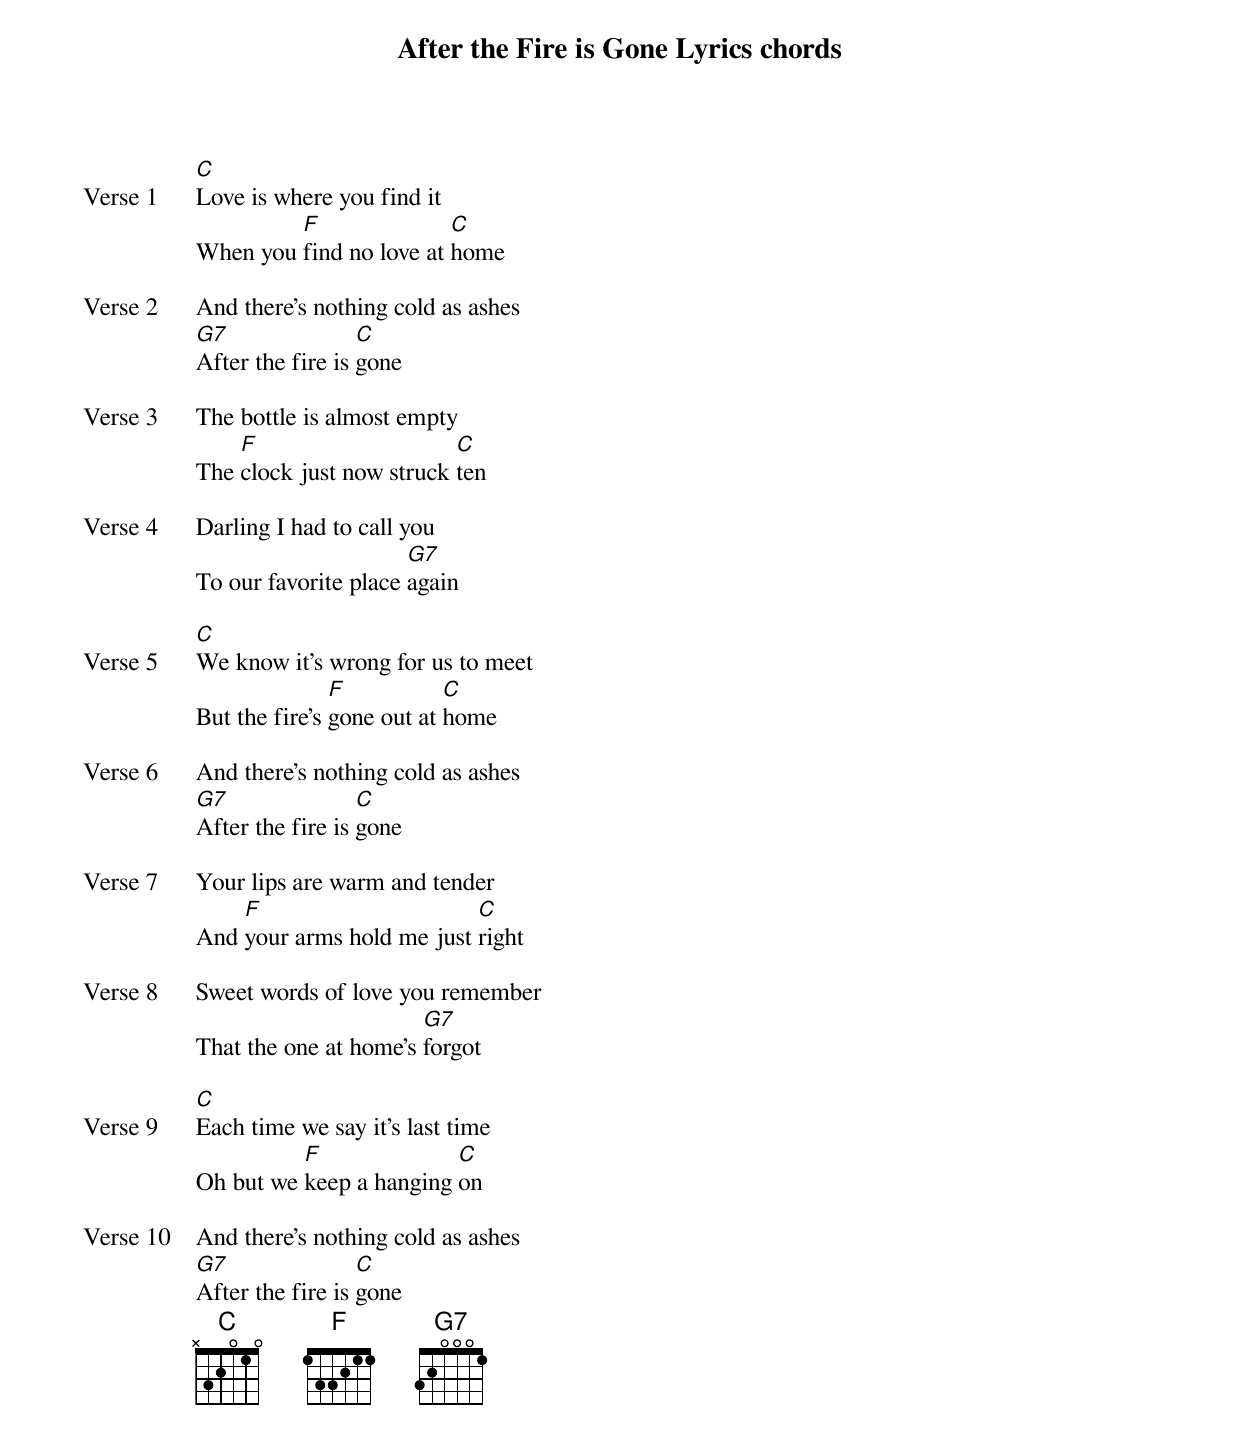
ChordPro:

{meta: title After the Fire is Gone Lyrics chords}
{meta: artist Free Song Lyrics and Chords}
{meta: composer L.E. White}

{start_of_verse: Verse 1}
[C]Love is where you find it
When you [F]find no love at [C]home
{end_of_verse}

{start_of_verse: Verse 2}
And there's nothing cold as ashes
[G7]After the fire is [C]gone
{end_of_verse}

{start_of_verse: Verse 3}
The bottle is almost empty
The [F]clock just now struck [C]ten
{end_of_verse}

{start_of_verse: Verse 4}
Darling I had to call you
To our favorite place [G7]again
{end_of_verse}

{start_of_verse: Verse 5}
[C]We know it's wrong for us to meet
But the fire's [F]gone out at [C]home
{end_of_verse}

{start_of_verse: Verse 6}
And there's nothing cold as ashes
[G7]After the fire is [C]gone
{end_of_verse}

{start_of_verse: Verse 7}
Your lips are warm and tender
And [F]your arms hold me just [C]right
{end_of_verse}

{start_of_verse: Verse 8}
Sweet words of love you remember
That the one at home's [G7]forgot
{end_of_verse}

{start_of_verse: Verse 9}
[C]Each time we say it's last time
Oh but we [F]keep a hanging [C]on
{end_of_verse}

{start_of_verse: Verse 10}
And there's nothing cold as ashes
[G7]After the fire is [C]gone
{end_of_verse}
